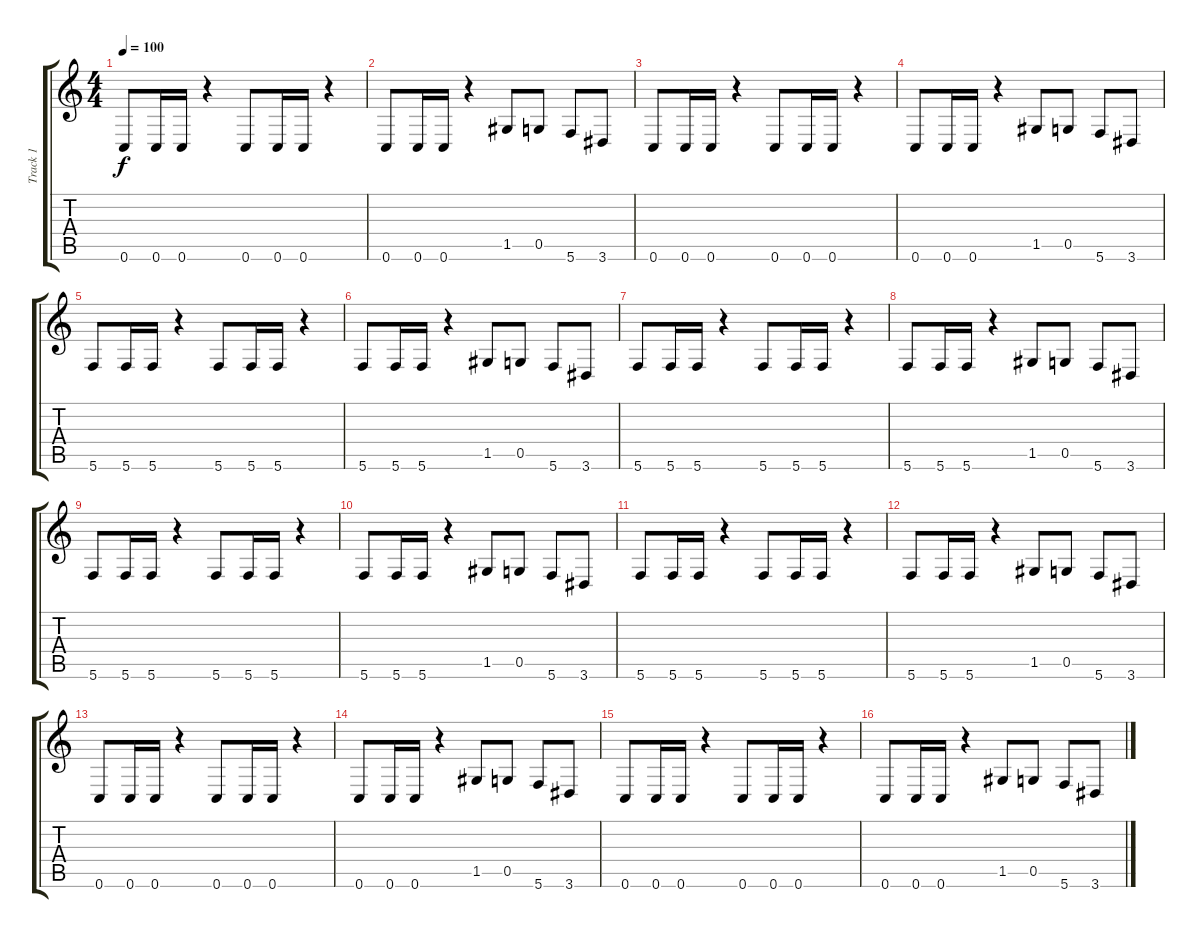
\track ("Track 1" "Track 1") {instrument synthbass1}
\staff {score tabs}
\tuning (D4 A3 F3 C3 G2 C2) {hide}
\ts (4 4)
\tempo 100
\clef g2
\ks c
0.6.8{dy f} 0.6.16 0.6.16 r.4 0.6.8 0.6.16 0.6.16 r.4 |
0.6.8 0.6.16 0.6.16 r.4 1.5.8 0.5.8 5.6.8 3.6.8 |
0.6.8 0.6.16 0.6.16 r.4 0.6.8 0.6.16 0.6.16 r.4 |
0.6.8 0.6.16 0.6.16 r.4 1.5.8 0.5.8 5.6.8 3.6.8 |
5.6.8 5.6.16 5.6.16 r.4 5.6.8 5.6.16 5.6.16 r.4 |
5.6.8 5.6.16 5.6.16 r.4 1.5.8 0.5.8 5.6.8 3.6.8 |
5.6.8 5.6.16 5.6.16 r.4 5.6.8 5.6.16 5.6.16 r.4 |
5.6.8 5.6.16 5.6.16 r.4 1.5.8 0.5.8 5.6.8 3.6.8 |
5.6.8 5.6.16 5.6.16 r.4 5.6.8 5.6.16 5.6.16 r.4 |
5.6.8 5.6.16 5.6.16 r.4 1.5.8 0.5.8 5.6.8 3.6.8 |
5.6.8 5.6.16 5.6.16 r.4 5.6.8 5.6.16 5.6.16 r.4 |
5.6.8 5.6.16 5.6.16 r.4 1.5.8 0.5.8 5.6.8 3.6.8 |
0.6.8 0.6.16 0.6.16 r.4 0.6.8 0.6.16 0.6.16 r.4 |
0.6.8 0.6.16 0.6.16 r.4 1.5.8 0.5.8 5.6.8 3.6.8 |
0.6.8 0.6.16 0.6.16 r.4 0.6.8 0.6.16 0.6.16 r.4 |
0.6.8 0.6.16 0.6.16 r.4 1.5.8 0.5.8 5.6.8 3.6.8
